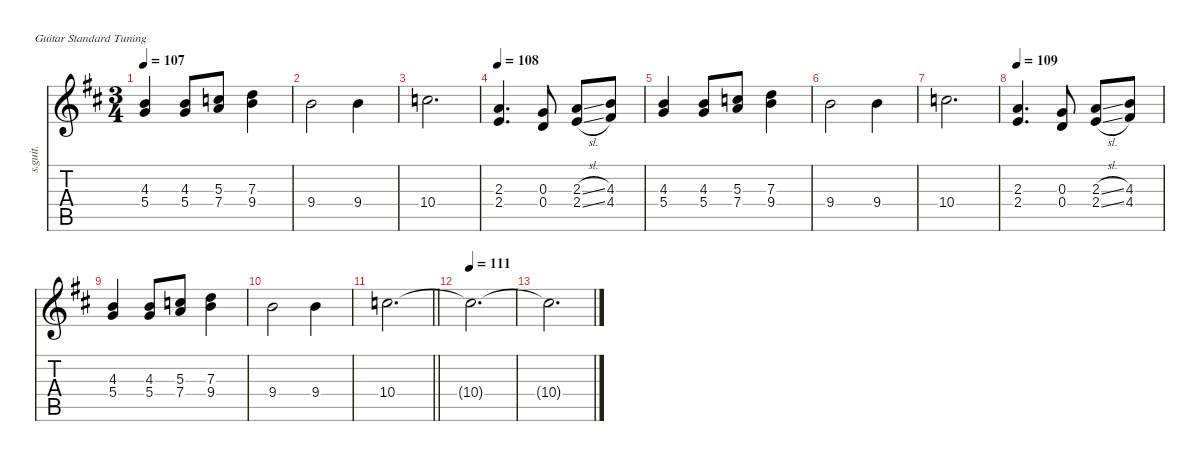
\defaultSystemsLayout 4
\hideDynamics
\bracketExtendMode nobrackets
\otherSystemsTrackNameOrientation horizontal
\track ("Guitar 2" "s.guit.") {defaultSystemsLayout 32 instrument electricguitarclean}
\staff {score tabs}
\tuning (E4 B3 G3 D3 A2 E2)
\ts (3 4)
\tempo 107
\clef g2
\ks bminor
(4.3{acc forcenatural} 5.4{acc forcenatural}).4{dy f beam Up} (4.3{acc forcenatural} 5.4{acc forcenatural}).8{beam Up} (5.3{acc forcenatural} 7.4{acc forcenatural}).8{beam Up} (7.3{acc forcenatural} 9.4{acc forcenatural}).4{beam Down} |
9.4{acc forcenatural}.2{beam Down} 9.4{acc forcenatural}.4{beam Down} |
10.4{acc forcenatural}.2{d beam Down} |
\tempo 108
(2.3{acc forcenatural} 2.4{acc forcenatural}).4{d beam Up} (0.3{acc forcenatural} 0.4{acc forcenatural}).8{beam Up} (2.3{sl acc forcenatural} 2.4{sl acc forcenatural}).8{beam Up} (4.3{acc forcenatural} 4.4{acc #}).8{beam Up} |
(4.3{acc forcenatural} 5.4{acc forcenatural}).4{beam Up} (4.3{acc forcenatural} 5.4{acc forcenatural}).8{beam Up} (5.3{acc forcenatural} 7.4{acc forcenatural}).8{beam Up} (7.3{acc forcenatural} 9.4{acc forcenatural}).4{beam Down} |
9.4{acc forcenatural}.2{beam Down} 9.4{acc forcenatural}.4{beam Down} |
10.4{acc forcenatural}.2{d beam Down} |
\tempo 109
(2.3{acc forcenatural} 2.4{acc forcenatural}).4{d beam Up} (0.3{acc forcenatural} 0.4{acc forcenatural}).8{beam Up} (2.3{sl acc forcenatural} 2.4{sl acc forcenatural}).8{beam Up} (4.3{acc forcenatural} 4.4{acc #}).8{beam Up} |
(4.3{acc forcenatural} 5.4{acc forcenatural}).4{beam Up} (4.3{acc forcenatural} 5.4{acc forcenatural}).8{beam Up} (5.3{acc forcenatural} 7.4{acc forcenatural}).8{beam Up} (7.3{acc forcenatural} 9.4{acc forcenatural}).4{beam Down} |
9.4{acc forcenatural}.2{beam Down} 9.4{acc forcenatural}.4{beam Down} |
\barLineRight lightlight
10.4{acc forcenatural}.2{d beam Down} |
\tempo 111
10.4{t acc forcenatural}.2{d beam Down} |
10.4{t acc forcenatural}.2{d beam Down}
